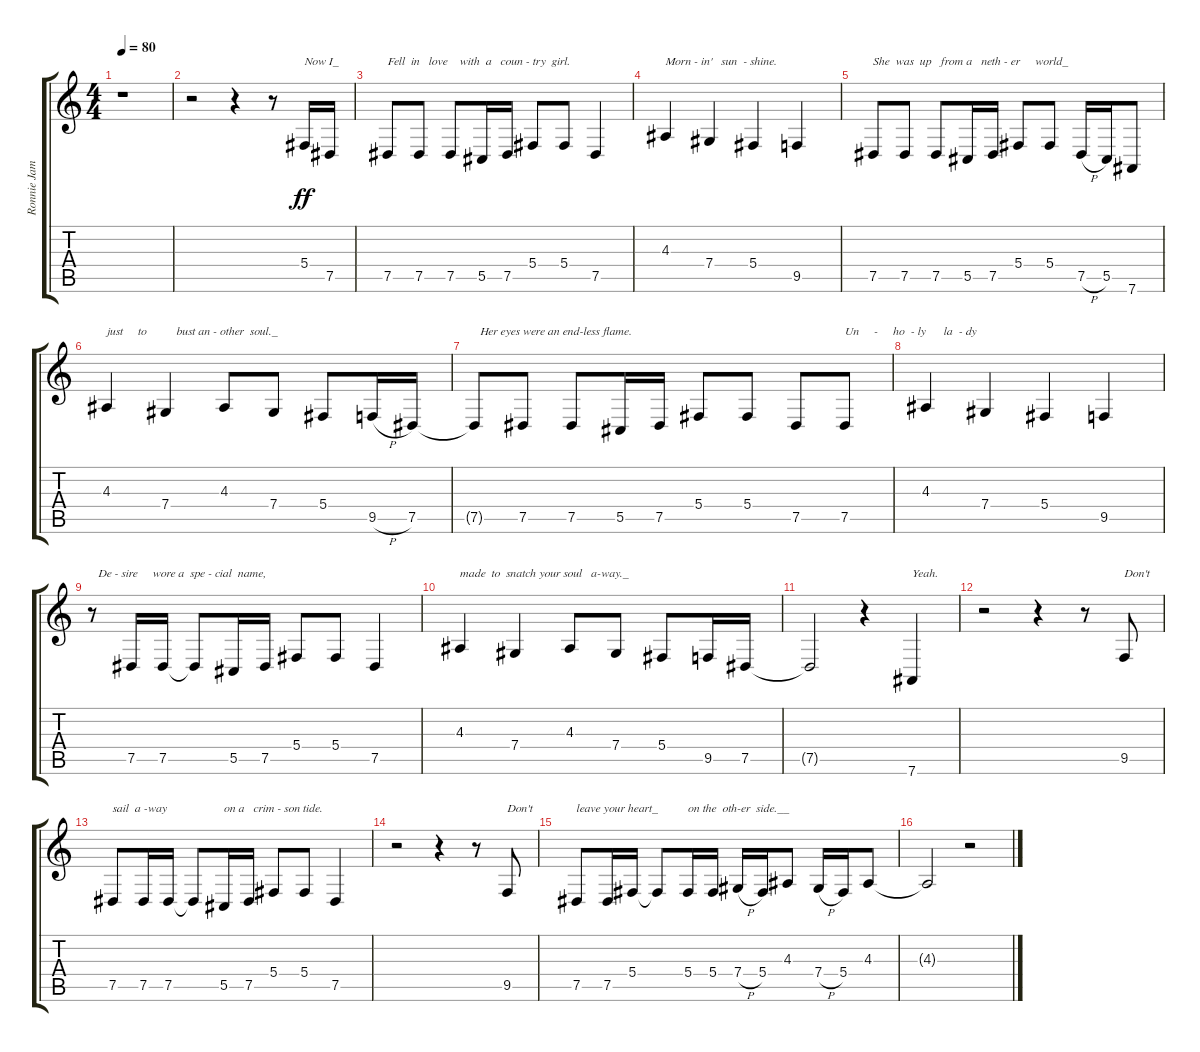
\track ("Ronnie James Dio" "Ronnie Jam") {instrument englishhorn}
\staff {score tabs}
\tuning (Eb4 Bb3 Gb3 Db3 Ab2 Eb2) {hide}
\ts (4 4)
\tempo 80
\clef g2
\ks c
r.1{dy f} |
r.2 r.4 r.8 5.4.16{txt "Now I_" dy ff} 7.5.16 |
7.5.8{txt "Fell  in   love    with  a   coun - try  girl."} 7.5.8 7.5.8 5.5.16 7.5.16 5.4.8 5.4.8 7.5.4 |
4.3.4{txt "Morn - in'   sun  - shine."} 7.4.4 5.4.4 9.5.4 |
7.5.8{txt "She  was  up   from a   neth - er     world_"} 7.5.8 7.5.8 5.5.16 7.5.16 5.4.8 5.4.8 7.5{h}.16 5.5.16 7.6.8 |
4.3.4{txt "just     to          bust an - other  soul._"} 7.4.4 4.3.8 7.4.8 5.4.8 9.5{h}.16 7.5.16 |
7.5{t}.8{txt "  Her eyes were an end-less flame."} 7.5.8 7.5.8 5.5.16 7.5.16 5.4.8 5.4.8 7.5.8 7.5.8{txt "Un     -     ho  - ly      la  - dy"} |
4.3.4 7.4.4 5.4.4 9.5.4 |
r.8{txt "  De - sire     wore a  spe - cial  name,"} 7.5.16 7.5.16 7.5{t}.8 5.5.16 7.5.16 5.4.8 5.4.8 7.5.4 |
4.3.4{txt "made  to  snatch your soul   a-way._"} 7.4.4 4.3.8 7.4.8 5.4.8 9.5.16 7.5.16 |
7.5{t}.2 r.4 7.6.4{txt "Yeah."} |
r.2 r.4 r.8 9.5.8{txt "Don't"} |
7.5.8{txt "sail  a -way"} 7.5.16 7.5.16 7.5{t}.8 5.5.16{txt "on a   crim - son tide."} 7.5.16 5.4.8 5.4.8 7.5.4 |
r.2 r.4 r.8 9.5.8{txt "Don't"} |
7.5.8{txt "leave your heart_"} 7.5.16 5.4.16 5.4{t}.8 5.4.16{txt "on the  oth-er  side.__"} 5.4.16 7.4{h}.16 5.4.16 4.3.8 7.4{h}.16 5.4.16 4.3.8 |
4.3{t}.2 r.2
